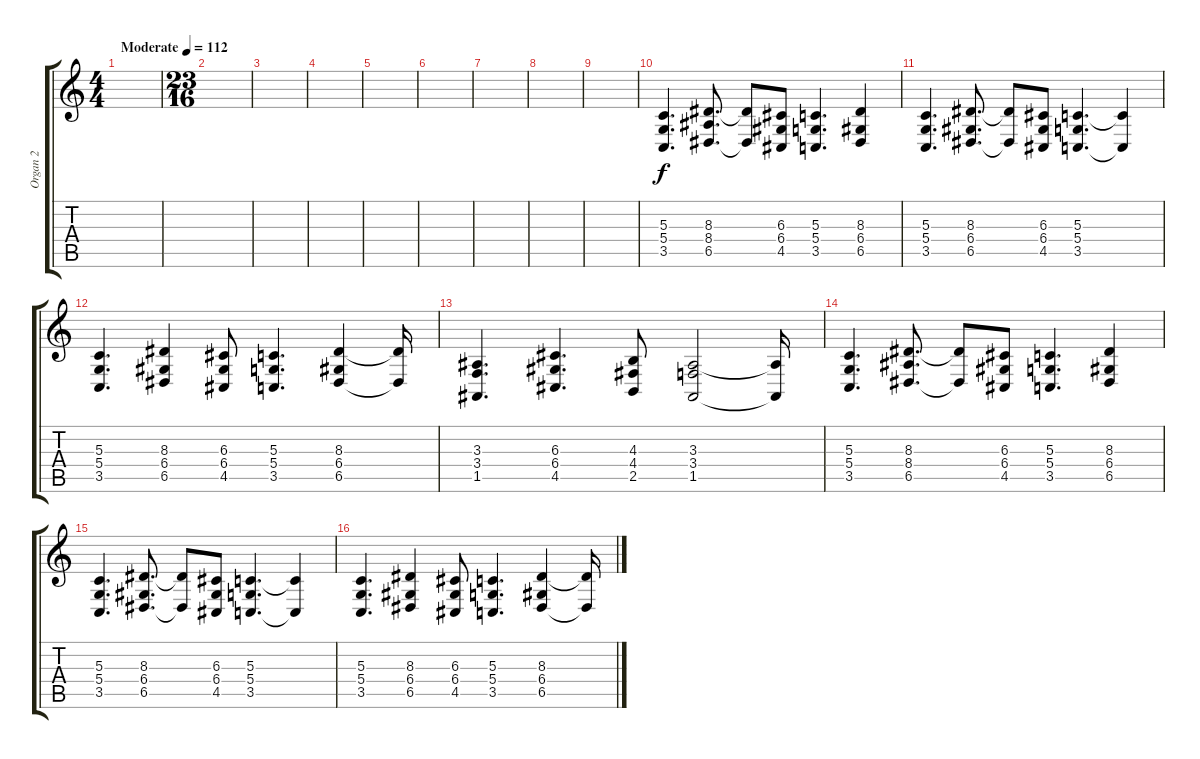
\track ("Organ 2" "Organ 2") {instrument rockorgan}
\staff {score tabs}
\tuning (E4 B3 G3 D3 A2 E2) {hide}
\ts (4 4)
\tempo (112 "Moderate")
\clef g2
\ks c
|
\ts (23 16)
|
|
|
|
|
|
|
|
(5.3 5.4 3.5).4{d} (8.3 8.4 6.5).8{d} (8.3{t} 6.5{t}).8 (6.3 6.4 4.5).8 (5.3 5.4 3.5).4{d} (8.3 6.4 6.5).4 |
(5.3 5.4 3.5).4{d} (8.3 6.4 6.5).8{d} (8.3{t} 6.5{t}).8 (6.3 6.4 4.5).8 (5.3 5.4 3.5).4{d} (5.3{t} 3.5{t}).4 |
(5.3 5.4 3.5).4{d} (8.3 6.4 6.5).4 (6.3 6.4 4.5).8 (5.3 5.4 3.5).4{d} (8.3 6.4 6.5).4 (8.3{t} 6.5{t}).16 |
(3.3 3.4 1.5).4{d} (6.3 6.4 4.5).4{d} (4.3 4.4 2.5).8 (3.3 3.4 1.5).2 (3.3{t} 1.5{t}).16 |
(5.3 5.4 3.5).4{d volume 12} (8.3 8.4 6.5).8{d} (8.3{t} 6.5{t}).8 (6.3 6.4 4.5).8 (5.3 5.4 3.5).4{d} (8.3 6.4 6.5).4 |
(5.3 5.4 3.5).4{d} (8.3 6.4 6.5).8{d} (8.3{t} 6.5{t}).8 (6.3 6.4 4.5).8 (5.3 5.4 3.5).4{d} (5.3{t} 3.5{t}).4 |
(5.3 5.4 3.5).4{d} (8.3 6.4 6.5).4 (6.3 6.4 4.5).8 (5.3 5.4 3.5).4{d} (8.3 6.4 6.5).4 (8.3{t} 6.5{t}).16
